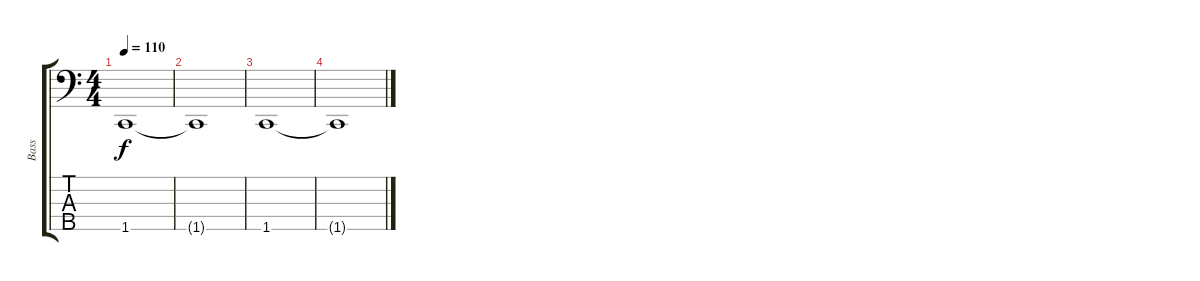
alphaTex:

\track ("Bass" "Bass") {instrument electricbassfinger}
\staff {score tabs}
\tuning (G2 D2 A1 E1 B0) {hide}
\ts (4 4)
\tempo 110
\clef f4
\ks c
1.5.1{dy f} |
1.5{t}.1 |
1.5.1 |
1.5{t}.1
